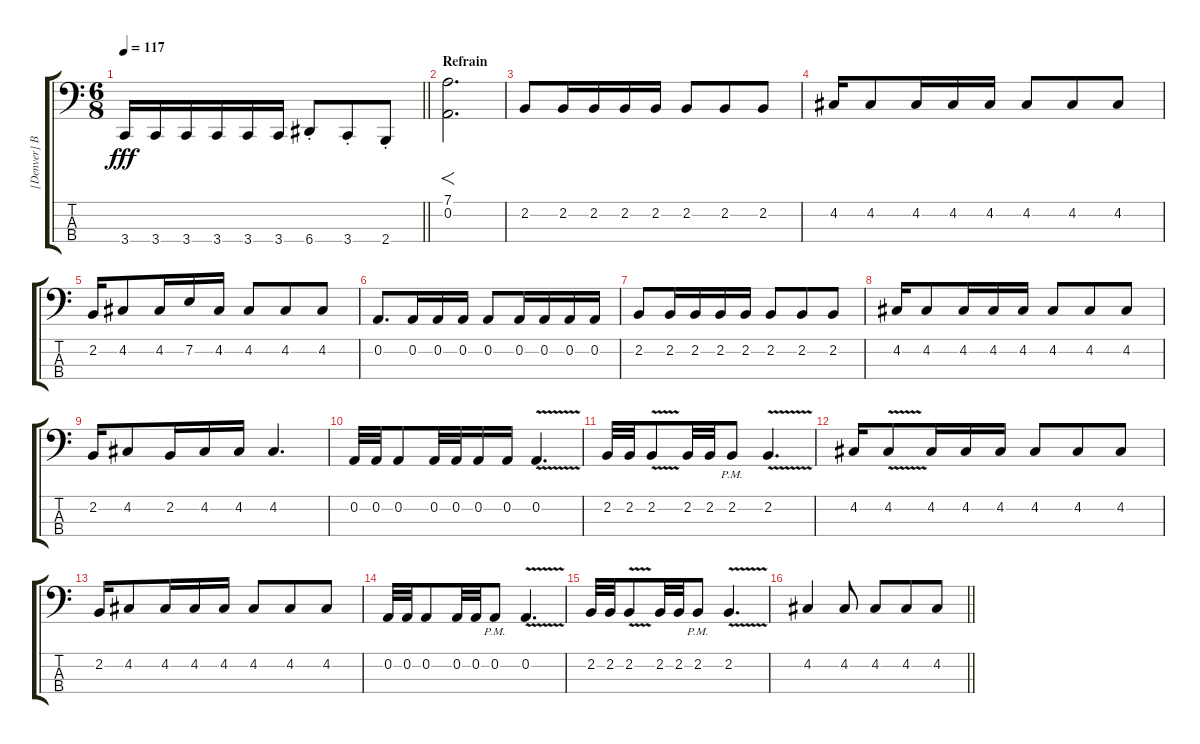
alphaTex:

\track ("[Denver] Bass Guitar " "[Denver] B") {instrument electricbassfinger}
\staff {score tabs}
\tuning (D2 A1 E1 A0) {hide}
\ts (6 8)
\tempo 117
\clef f4
\barLineRight lightlight
\ks c
3.4.16{dy fff} 3.4.16 3.4.16 3.4.16 3.4.16 3.4.16 6.4{st}.8 3.4{st}.8 2.4{st}.8 |
\section ("" "Refrain ")
(7.1 0.2).2{f d} |
2.2.8 2.2.16 2.2.16 2.2.16 2.2.16 2.2.8 2.2.8 2.2.8 |
4.2.16 4.2.8 4.2.16 4.2.16 4.2.16 4.2.8 4.2.8 4.2.8 |
2.2.16 4.2.8 4.2.16 7.2.16 4.2.16 4.2.8 4.2.8 4.2.8 |
0.2.8{d} 0.2.16 0.2.16 0.2.16 0.2.8 0.2.16 0.2.16 0.2.16 0.2.16 |
2.2.8 2.2.16 2.2.16 2.2.16 2.2.16 2.2.8 2.2.8 2.2.8 |
4.2.16 4.2.8 4.2.16 4.2.16 4.2.16 4.2.8 4.2.8 4.2.8 |
2.2.16 4.2.8 2.2.16 4.2.16 4.2.16 4.2.4{d} |
0.2.32 0.2.32 0.2.8 0.2.32 0.2.32 0.2.16 0.2.16 0.2{v}.4{d} |
2.2.32 2.2.32 2.2{v}.8 2.2.32 2.2.32 2.2{pm}.8 2.2{v}.4{d} |
4.2.16 4.2{v}.8 4.2.16 4.2.16 4.2.16 4.2.8 4.2.8 4.2.8 |
2.2.16 4.2.8 4.2.16 4.2.16 4.2.16 4.2.8 4.2.8 4.2.8 |
0.2.32 0.2.32 0.2.8 0.2.32 0.2.32 0.2{pm}.8 0.2{v}.4{d} |
2.2.32 2.2.32 2.2{v}.8 2.2.32 2.2.32 2.2{pm}.8 2.2{v}.4{d} |
\barLineRight lightlight
4.2.4 4.2.8 4.2.8 4.2.8 4.2.8
